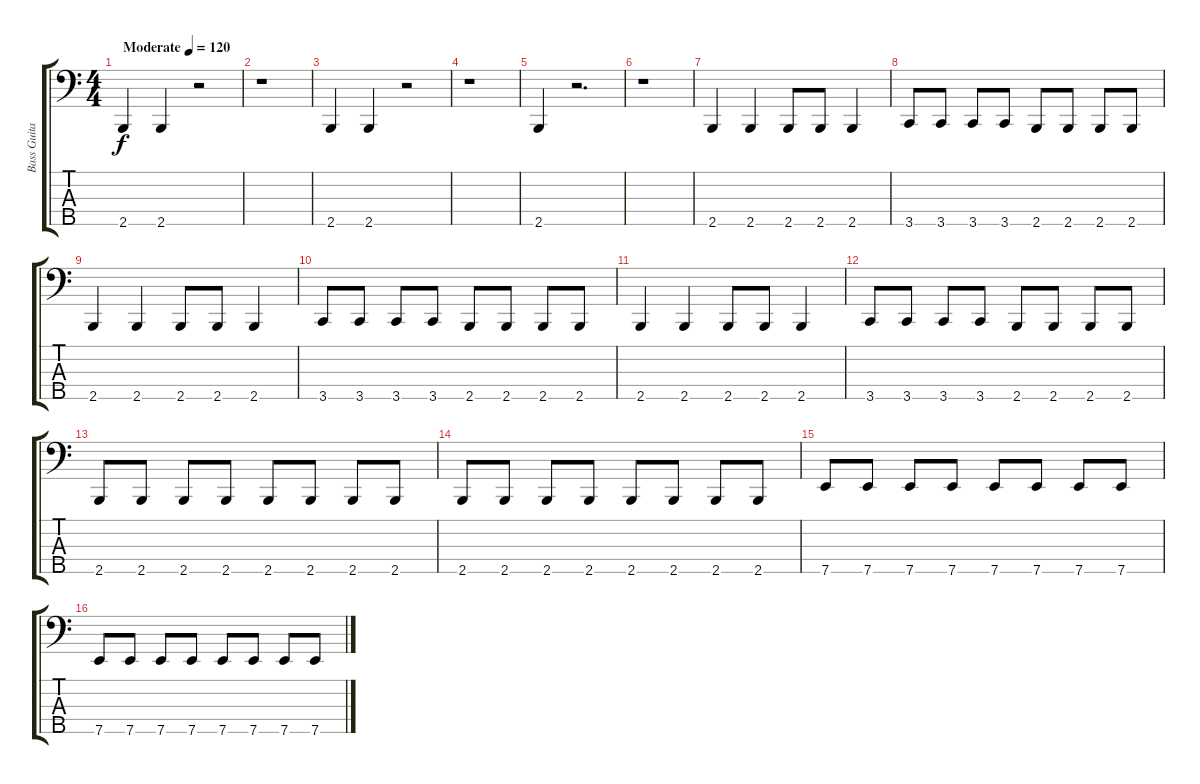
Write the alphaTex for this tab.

\track ("Bass Guitar" "Bass Guita") {instrument electricbasspick}
\staff {score tabs}
\tuning (G2 D2 A1 E1 A0) {hide}
\ts (4 4)
\tempo (120 "Moderate")
\clef f4
\ks c
2.5.4{dy f instrument electricbasspick} 2.5.4 r.2 |
r.1 |
2.5.4 2.5.4 r.2 |
r.1 |
2.5.4 r.2{d} |
r.1 |
2.5.4 2.5.4 2.5.8 2.5.8 2.5.4 |
3.5.8 3.5.8 3.5.8 3.5.8 2.5.8 2.5.8 2.5.8 2.5.8 |
2.5.4 2.5.4 2.5.8 2.5.8 2.5.4 |
3.5.8 3.5.8 3.5.8 3.5.8 2.5.8 2.5.8 2.5.8 2.5.8 |
2.5.4 2.5.4 2.5.8 2.5.8 2.5.4 |
3.5.8 3.5.8 3.5.8 3.5.8 2.5.8 2.5.8 2.5.8 2.5.8 |
2.5.8 2.5.8 2.5.8 2.5.8 2.5.8 2.5.8 2.5.8 2.5.8 |
2.5.8 2.5.8 2.5.8 2.5.8 2.5.8 2.5.8 2.5.8 2.5.8 |
7.5.8 7.5.8 7.5.8 7.5.8 7.5.8 7.5.8 7.5.8 7.5.8 |
7.5.8 7.5.8 7.5.8 7.5.8 7.5.8 7.5.8 7.5.8 7.5.8
